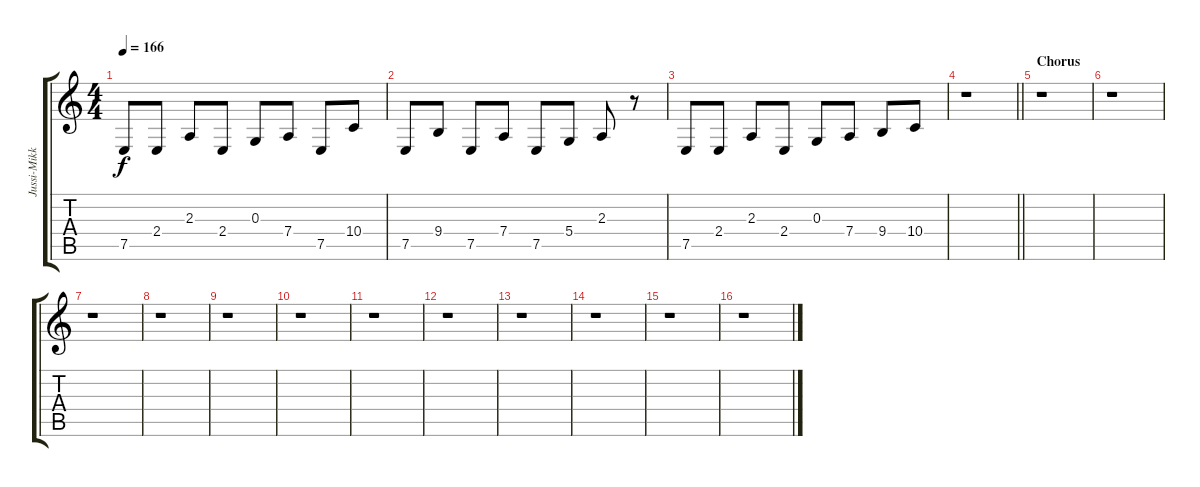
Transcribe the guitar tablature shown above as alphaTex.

\track ("Jussi-Mikko Salminen" "Jussi-Mikk") {instrument rockorgan}
\staff {score tabs}
\tuning (E4 B3 G3 D3 A2 E2) {hide}
\ts (4 4)
\tempo 166
\clef g2
\ks c
7.5.8{dy f} 2.4.8 2.3.8 2.4.8 0.3.8 7.4.8 7.5.8 10.4.8 |
7.5.8 9.4.8 7.5.8 7.4.8 7.5.8 5.4.8 2.3.8 r.8 |
7.5.8 2.4.8 2.3.8 2.4.8 0.3.8 7.4.8 9.4.8 10.4.8 |
\barLineRight lightlight
r.1 |
\section ("" "Chorus")
r.1 |
r.1 |
r.1 |
r.1 |
r.1 |
r.1 |
r.1 |
r.1 |
r.1 |
r.1 |
r.1 |
r.1
